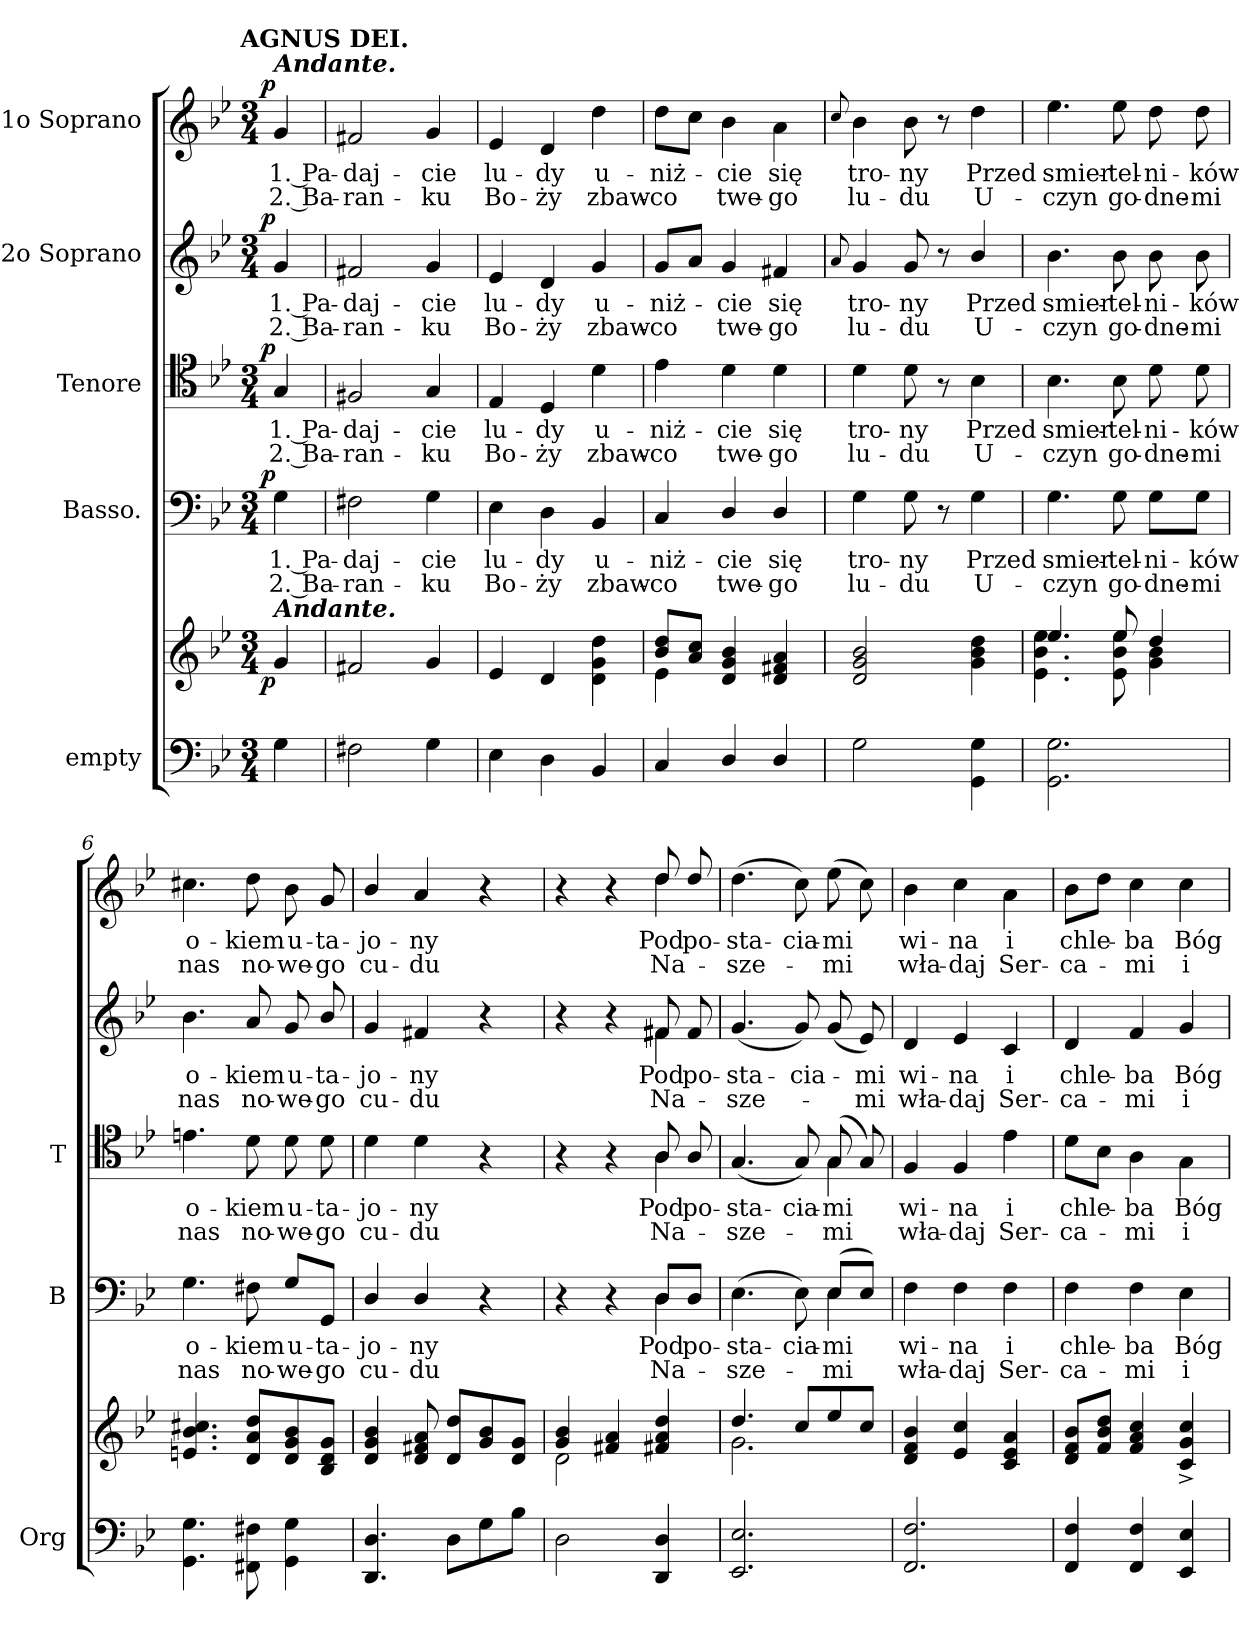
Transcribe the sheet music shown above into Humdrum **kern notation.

**kern	**kern	**dynam	**kern	**text	**text	**dynam	**kern	**text	**text	**dynam	**kern	**text	**text	**dynam	**kern	**text	**text	**dynam
*part5	*part5	*part5	*part4	*part4	*part4	*part4	*part3	*part3	*part3	*part3	*part2	*part2	*part2	*part2	*part1	*part1	*part1	*part1
*staff6	*staff5	*staff5/6	*staff4	*staff4	*staff4	*staff4	*staff3	*staff3	*staff3	*staff3	*staff2	*staff2	*staff2	*staff2	*staff1	*staff1	*staff1	*staff1
*I"empty	*	*	*I"Basso.	*	*	*	*I"Tenore	*	*	*	*I"2o Soprano	*	*	*	*I"1o Soprano	*	*	*
*I'Org	*	*	*I'B	*	*	*	*I'T	*	*	*	*	*	*	*	*	*	*	*
*clefF4	*clefG2	*	*clefF4	*	*	*	*clefC4	*	*	*	*clefG2	*	*	*	*clefG2	*	*	*
*k[b-e-]	*k[b-e-]	*	*k[b-e-]	*	*	*	*k[b-e-]	*	*	*	*k[b-e-]	*	*	*	*k[b-e-]	*	*	*
*B-:	*B-:	*	*B-:	*	*	*	*B-:	*	*	*	*B-:	*	*	*	*B-:	*	*	*
!!LO:TX:omd:t=AGNUS DEI.
*M3/4	*M3/4	*	*M3/4	*	*	*	*M3/4	*	*	*	*M3/4	*	*	*	*M3/4	*	*	*
=	=	=	=	=	=	=	=	=	=	=	=	=	=	=	=	=	=	=
!	!	!	!	!	!	!	!	!	!	!	!	!	!	!	!LO:TX:a:Bi:t=Andante.	!	!	!
!	!LO:TX:a:Bi:t=Andante.	!	!	!	!	!	!	!	!	!	!	!	!	!	!	!	!	!
!	!	!LO:DY:b:rj	!	!	!	!LO:DY:b:rj	!	!	!	!LO:DY:b:rj	!	!	!	!LO:DY:b:rj	!	!	!	!LO:DY:b:rj
4G\	4g/	p	4G\	1. Pa-	2. Ba-	p	4G/	1. Pa-	2. Ba-	p	4g/	1. Pa-	2. Ba-	p	4g/	1. Pa-	2. Ba-	p
=1	=1	=1	=1	=1	=1	=1	=1	=1	=1	=1	=1	=1	=1	=1	=1	=1	=1	=1
2F#X\	2f#X/	.	2F#X\	-daj-	-ran-	.	2F#X/	-daj-	-ran-	.	2f#X/	-daj-	-ran-	.	2f#X/	-daj-	-ran-	.
4G\	4g/	.	4G\	-cie	-ku	.	4G/	-cie	-ku	.	4g/	-cie	-ku	.	4g/	-cie	-ku	.
=2	=2	=2	=2	=2	=2	=2	=2	=2	=2	=2	=2	=2	=2	=2	=2	=2	=2	=2
4E-\	4e-/	.	4E-\	lu-	Bo-	.	4E-/	lu-	Bo-	.	4e-/	lu-	Bo-	.	4e-/	lu-	Bo-	.
4D\	4d/	.	4D\	-dy	-ży	.	4D/	-dy	-ży	.	4d/	-dy	-ży	.	4d/	-dy	-ży	.
4BB-/	4d\ 4g\ 4dd\	.	4BB-/	u-	zbaw-	.	4d\	u-	zbaw-	.	4g/	u-	zbaw-	.	4dd\	u-	zbaw-	.
=3	=3	=3	=3	=3	=3	=3	=3	=3	=3	=3	=3	=3	=3	=3	=3	=3	=3	=3
*	*^	*	*	*	*	*	*	*	*	*	*	*	*	*	*	*	*	*
4C/	8b-/ 8dd/L	4e-\	.	4C/	-niż-	-co	.	4e-\	-niż-	-co	.	8g/L	-niż-	-co	.	8dd\L	-niż-	-co	.
.	8a/ 8cc/J	.	.	.	.	.	.	.	.	.	.	8a/J	.	.	.	8cc\J	.	.	.
4D/	4d/ 4g/ 4b-/	2ryy	.	4D/	-cie	twe-	.	4d\	-cie	twe-	.	4g/	-cie	twe-	.	4b-\	-cie	twe-	.
4D/	4d/ 4f#X/ 4a/	.	.	4D/	się	-go	.	4d\	się	-go	.	4f#X/	się	-go	.	4a\	się	-go	.
*	*v	*v	*	*	*	*	*	*	*	*	*	*	*	*	*	*	*	*	*
=4	=4	=4	=4	=4	=4	=4	=4	=4	=4	=4	=4	=4	=4	=4	=4	=4	=4	=4
.	.	.	.	.	.	.	.	.	.	.	8qqa/	.	.	.	8qqcc/	.	.	.
2G\	2d/ 2g/ 2b-/	.	4G\	tro-	lu-	.	4d\	tro-	lu-	.	4g/	tro-	lu-	.	4b-\	tro-	lu-	.
.	.	.	8G\	-ny	-du	.	8d\	-ny	-du	.	8g/	-ny	-du	.	8b-\	-ny	-du	.
.	.	.	8r	.	.	.	8r	.	.	.	8r	.	.	.	8r	.	.	.
4GG\ 4G\	4g\ 4b-\ 4dd\	.	4G\	Przed	U-	.	4B-\	Przed	U-	.	4b-/	Przed	U-	.	4dd\	Przed	U-	.
=5	=5	=5	=5	=5	=5	=5	=5	=5	=5	=5	=5	=5	=5	=5	=5	=5	=5	=5
*	*^	*	*	*	*	*	*	*	*	*	*	*	*	*	*	*	*	*
2.GG\ 2.G\	4.ee-/	4.e-\ 4.b-\ 4.ee-\	.	4.G\	smier-	-czyn	.	4.B-\	smier-	-czyn	.	4.b-\	smier-	-czyn	.	4.ee-\	smier-	-czyn	.
.	8ee-/	8e-\ 8b-\ 8ee-\	.	8G\	-tel-	go-	.	8B-\	-tel-	go-	.	8b-\	-tel-	go-	.	8ee-\	-tel-	go-	.
.	4dd/	4g\ 4b-\	.	8G\L	-ni-	-dne-	.	8d\	-ni-	-dne-	.	8b-\	-ni-	-dne-	.	8dd\	-ni-	-dne-	.
.	.	.	.	8G\J	-ków	-mi	.	8d\	-ków	-mi	.	8b-\	-ków	-mi	.	8dd\	-ków	-mi	.
*	*v	*v	*	*	*	*	*	*	*	*	*	*	*	*	*	*	*	*	*
=6	=6	=6	=6	=6	=6	=6	=6	=6	=6	=6	=6	=6	=6	=6	=6	=6	=6	=6
4.GG\ 4.G\	4.en/ 4.b-/ 4.cc#X/	.	4.G\	o-	nas	.	4.en\	o-	nas	.	4.b-\	o-	nas	.	4.cc#X\	o-	nas	.
8FF#X\ 8F#X\	8d/ 8a/ 8dd/L	.	8F#X\	-kiem	no-	.	8d\	-kiem	no-	.	8a/	-kiem	no-	.	8dd\	-kiem	no-	.
4GG\ 4G\	8d/ 8g/ 8b-/	.	8G/L	u-	-we-	.	8d\	u-	-we-	.	8g/	u-	-we-	.	8b-\	u-	-we-	.
.	8B-/ 8d/ 8g/J	.	8GG/J	-ta-	-go	.	8d\	-ta-	-go	.	8b-/	-ta-	-go	.	8g/	-ta-	-go	.
=7	=7	=7	=7	=7	=7	=7	=7	=7	=7	=7	=7	=7	=7	=7	=7	=7	=7	=7
4.DD/ 4.D/	4d/ 4g/ 4b-/	.	4D/	-jo-	cu-	.	4d\	-jo-	cu-	.	4g/	-jo-	cu-	.	4b-/	-jo-	cu-	.
.	8d/ 8f#X/ 8a/	.	4D/	-ny	-du	.	4d\	-ny	-du	.	4f#X/	-ny	-du	.	4a/	-ny	-du	.
8D\L	8d/ 8dd/L	.	.	.	.	.	.	.	.	.	.	.	.	.	.	.	.	.
8G\	8g/ 8b-/	.	4r	.	.	.	4r	.	.	.	4r	.	.	.	4r	.	.	.
8B-\J	8d/ 8g/J	.	.	.	.	.	.	.	.	.	.	.	.	.	.	.	.	.
=8	=8	=8	=8	=8	=8	=8	=8	=8	=8	=8	=8	=8	=8	=8	=8	=8	=8	=8
*	*^	*	*^	*	*	*	*^	*	*	*	*^	*	*	*	*^	*	*	*
2D\	4g/ 4b-/	2d\	.	4r	4ryy	.	.	.	4r	4ryy	.	.	.	4r	4ryy	.	.	.	4r	4ryy	.	.	.
.	4f#X/ 4a/	.	.	4r	4ryy	.	.	.	4r	4ryy	.	.	.	4r	4ryy	.	.	.	4r	4ryy	.	.	.
4DD/ 4D/	4f#X/ 4a/ 4dd/	4ryy	.	8D/L	4D\	Pod	Na-	.	8A/	4A\	Pod	Na-	.	8f#X/	4f#X\	Pod	Na-	.	8dd/	4dd\	Pod	Na-	.
.	.	.	.	8D/J	.	po-	.	.	8A/	.	po-	.	.	8f#/	.	po-	.	.	8dd/	.	po-	.	.
*	*	*	*	*	*	*	*	*	*	*	*	*	*	*v	*v	*	*	*	*	*	*	*	*
*	*	*	*	*	*	*	*	*	*	*	*	*	*	*	*	*	*	*v	*v	*	*	*
=9	=9	=9	=9	=9	=9	=9	=9	=9	=9	=9	=9	=9	=9	=9	=9	=9	=9	=9	=9	=9	=9
2.EE-/ 2.E-/	4.dd/	2.g\	.	(4.E-\	2ryy	-sta-	-sze-	.	(4.G/	2ryy	-sta-	-sze-	.	(4.g/	-sta-	-sze-	.	(4.dd\	-sta-	-sze-	.
.	8cc/L	.	.	8E-\)	.	-cia-	.	.	8G/)	.	-cia-	.	.	8g/)	-cia-	.	.	8cc\)	-cia-	.	.
.	8ee-/	.	.	(8E-/L	4E-\	-mi	-mi	.	(8G/	4G\	-mi	-mi	.	(8g/	.	.	.	(8ee-\	-mi	-mi	.
.	8cc/J	.	.	8E-/J)	.	.	.	.	8G/)	.	.	.	.	8e-/)	-mi	-mi	.	8cc\)	.	.	.
*	*v	*v	*	*	*	*	*	*	*v	*v	*	*	*	*	*	*	*	*	*	*	*
*	*	*	*v	*v	*	*	*	*	*	*	*	*	*	*	*	*	*	*	*
=10	=10	=10	=10	=10	=10	=10	=10	=10	=10	=10	=10	=10	=10	=10	=10	=10	=10	=10
2.FF/ 2.F/	4d/ 4f/ 4b-/	.	4F\	wi-	wła-	.	4F/	wi-	wła-	.	4d/	wi-	wła-	.	4b-\	wi-	wła-	.
.	4e-/ 4cc/	.	4F\	-na	-daj	.	4F/	-na	-daj	.	4e-/	-na	-daj	.	4cc\	-na	-daj	.
.	4c/ 4e-/ 4a/	.	4F\	i	Ser-	.	4e-\	i	Ser-	.	4c/	i	Ser-	.	4a\	i	Ser-	.
=11	=11	=11	=11	=11	=11	=11	=11	=11	=11	=11	=11	=11	=11	=11	=11	=11	=11	=11
4FF/ 4F/	8d/ 8f/ 8b-/L	.	4F\	chle-	-ca-	.	8d\L	chle-	-ca-	.	4d/	chle-	-ca-	.	8b-\L	chle-	-ca-	.
.	8f/ 8b-/ 8dd/J	.	.	.	.	.	8B-\J	.	.	.	.	.	.	.	8dd\J	.	.	.
4FF/ 4F/	4f/ 4a/ 4cc/	.	4F\	-ba	-mi	.	4A\	-ba	-mi	.	4f/	-ba	-mi	.	4cc\	-ba	-mi	.
4EE-/ 4E-/	4c^/ 4g^/ 4cc^/	.	4E-\	Bóg	i	.	4G\	Bóg	i	.	4g/	Bóg	i	.	4cc\	Bóg	i	.
=	=	=	=	=	=	=	=	=	=	=	=	=	=	=	=	=	=	=
*-	*-	*-	*-	*-	*-	*-	*-	*-	*-	*-	*-	*-	*-	*-	*-	*-	*-	*-
